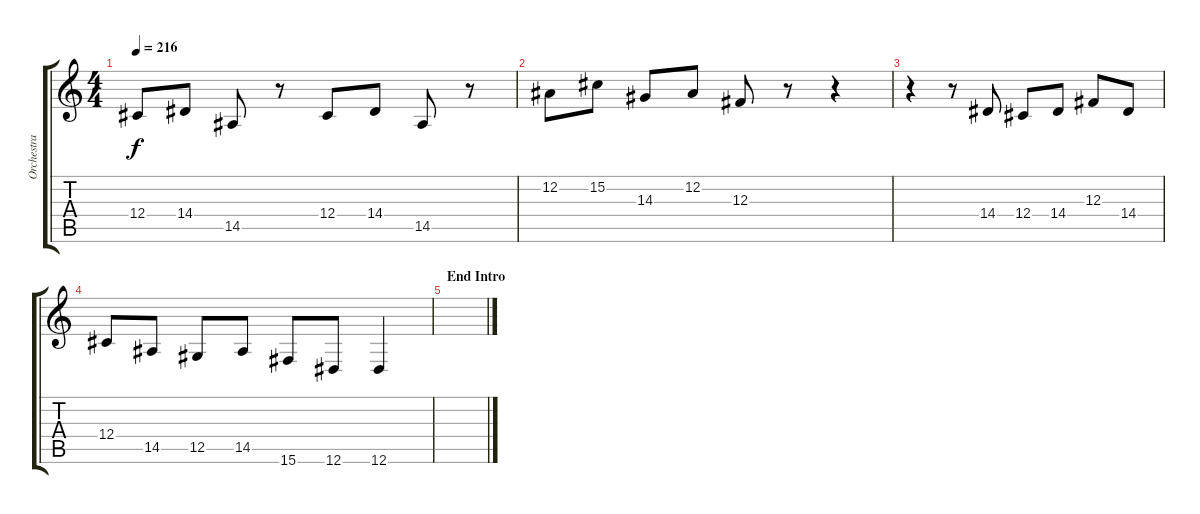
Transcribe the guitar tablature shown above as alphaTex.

\track ("Orchestra (Strings 2)" "Orchestra ") {instrument stringensemble1}
\staff {score tabs}
\tuning (Eb4 Bb3 Gb3 Db3 Ab2 Eb2) {hide}
\ts (4 4)
\tempo 216
\clef g2
\ks c
12.4.8{dy f} 14.4.8 14.5.8 r.8 12.4.8 14.4.8 14.5.8 r.8 |
12.2.8 15.2.8 14.3.8 12.2.8 12.3.8 r.8 r.4 |
r.4 r.8 14.4.8 12.4.8 14.4.8 12.3.8 14.4.8 |
12.4.8 14.5.8 12.5.8 14.5.8 15.6.8 12.6.8 12.6.4 |
\section ("" "End Intro")
